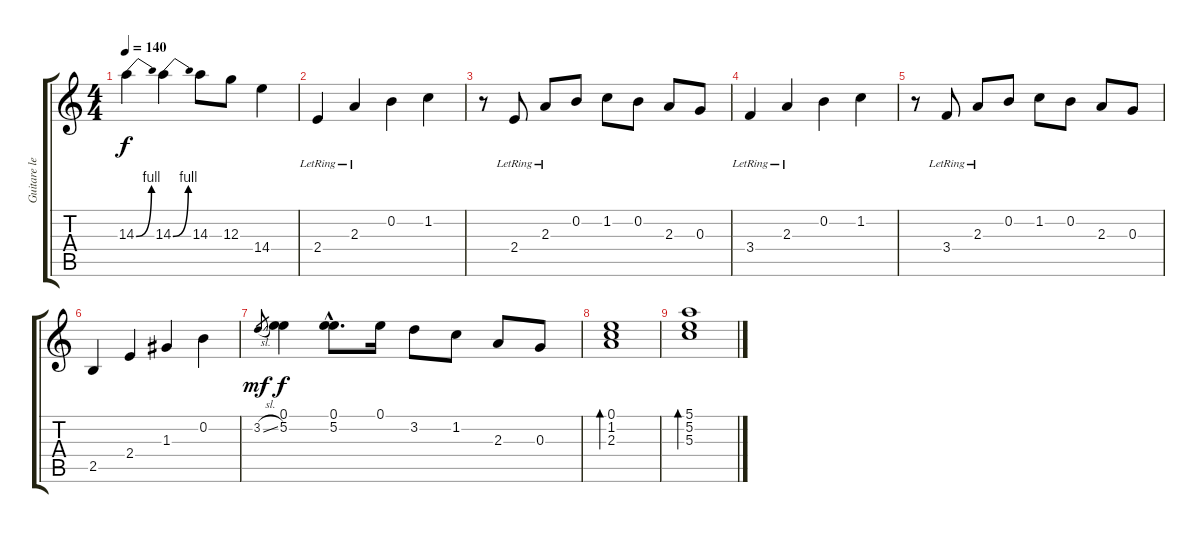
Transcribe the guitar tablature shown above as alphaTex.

\track ("Guitare lead" "Guitare le") {instrument electricguitarjazz}
\staff {score tabs}
\tuning (E4 B3 G3 D3 A2 E2) {hide}
\ts (4 4)
\tempo 140
\clef g2
\ks c
14.3{be (bend 0 0 60 4)}.4{dy f} 14.3{be (bend 0 0 60 4)}.4 14.3.8 12.3.8 14.4.4 |
2.4{lr}.4 2.3{lr}.4 0.2.4 1.2.4 |
r.8 2.4{lr}.8 2.3{lr}.8 0.2.8 1.2.8 0.2.8 2.3.8 0.3.8 |
3.4{lr}.4 2.3{lr}.4 0.2.4 1.2.4 |
r.8 3.4{lr}.8 2.3{lr}.8 0.2.8 1.2.8 0.2.8 2.3.8 0.3.8 |
2.5.4 2.4.4 1.3.4 0.2.4 |
3.2{sl}.8{gr dy mf} (0.1 5.2).4{dy f} (0.1{hac} 5.2{hac}).8{d} 0.1.16 3.2.8 1.2.8 2.3.8 0.3.8 |
(0.1 1.2 2.3).1{bd 240} |
(5.1 5.2 5.3).1{bd 240}
